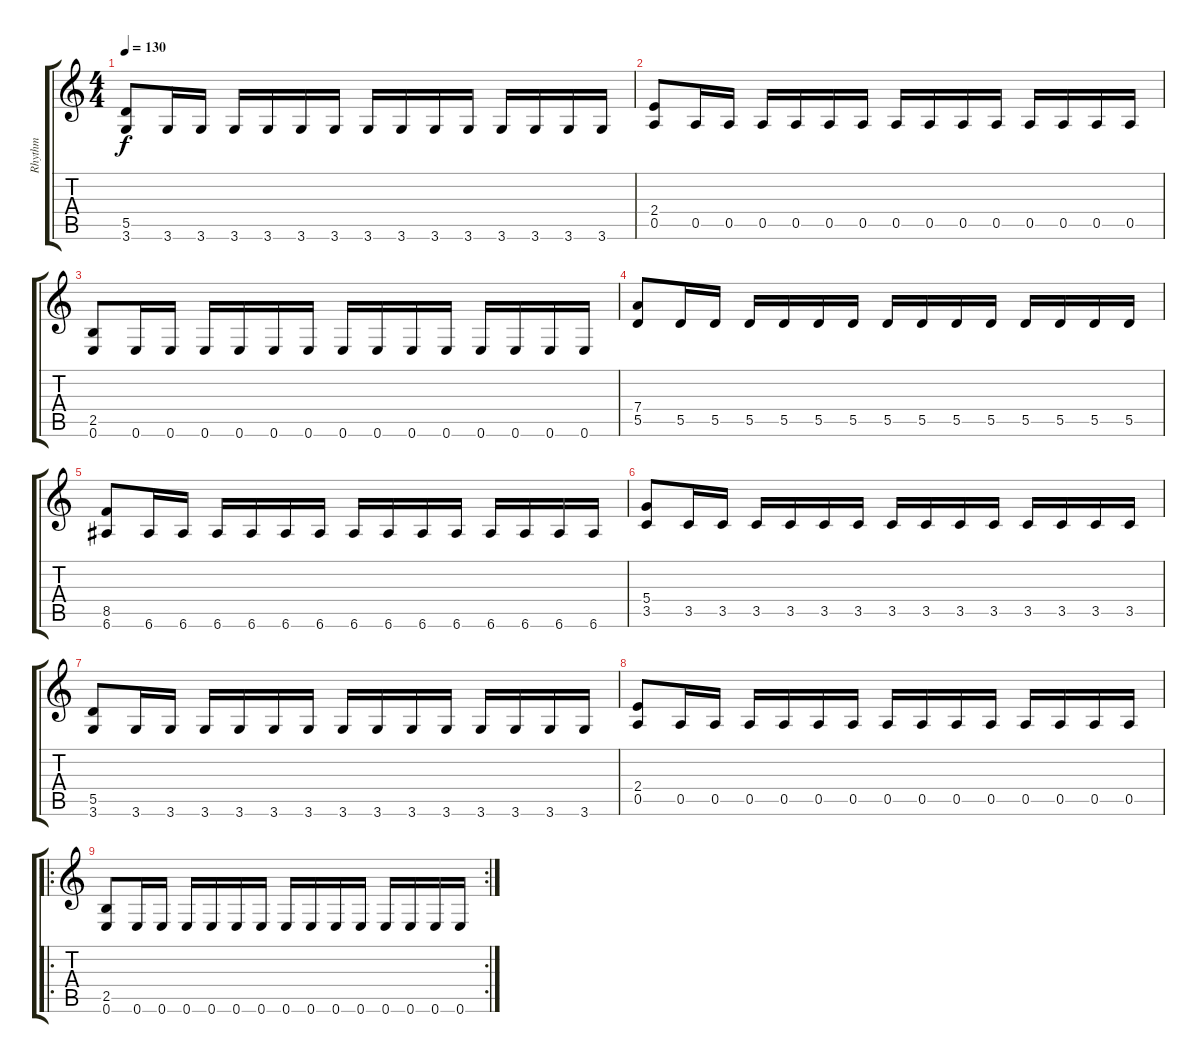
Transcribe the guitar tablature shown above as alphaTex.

\track ("Rhythm" "Rhythm") {instrument distortionguitar}
\staff {score tabs}
\tuning (E4 B3 G3 D3 A2 E2) {hide}
\ts (4 4)
\tempo 130
\clef g2
\ks c
(5.5 3.6).8{dy f} 3.6.16 3.6.16 3.6.16 3.6.16 3.6.16 3.6.16 3.6.16 3.6.16 3.6.16 3.6.16 3.6.16 3.6.16 3.6.16 3.6.16 |
(2.4 0.5).8 0.5.16 0.5.16 0.5.16 0.5.16 0.5.16 0.5.16 0.5.16 0.5.16 0.5.16 0.5.16 0.5.16 0.5.16 0.5.16 0.5.16 |
(2.5 0.6).8 0.6.16 0.6.16 0.6.16 0.6.16 0.6.16 0.6.16 0.6.16 0.6.16 0.6.16 0.6.16 0.6.16 0.6.16 0.6.16 0.6.16 |
(7.4 5.5).8 5.5.16 5.5.16 5.5.16 5.5.16 5.5.16 5.5.16 5.5.16 5.5.16 5.5.16 5.5.16 5.5.16 5.5.16 5.5.16 5.5.16 |
(8.5 6.6).8 6.6.16 6.6.16 6.6.16 6.6.16 6.6.16 6.6.16 6.6.16 6.6.16 6.6.16 6.6.16 6.6.16 6.6.16 6.6.16 6.6.16 |
(5.4 3.5).8 3.5.16 3.5.16 3.5.16 3.5.16 3.5.16 3.5.16 3.5.16 3.5.16 3.5.16 3.5.16 3.5.16 3.5.16 3.5.16 3.5.16 |
(5.5 3.6).8 3.6.16 3.6.16 3.6.16 3.6.16 3.6.16 3.6.16 3.6.16 3.6.16 3.6.16 3.6.16 3.6.16 3.6.16 3.6.16 3.6.16 |
(2.4 0.5).8 0.5.16 0.5.16 0.5.16 0.5.16 0.5.16 0.5.16 0.5.16 0.5.16 0.5.16 0.5.16 0.5.16 0.5.16 0.5.16 0.5.16 |
\ro
\rc 2
(2.5 0.6).8 0.6.16 0.6.16 0.6.16 0.6.16 0.6.16 0.6.16 0.6.16 0.6.16 0.6.16 0.6.16 0.6.16 0.6.16 0.6.16 0.6.16
